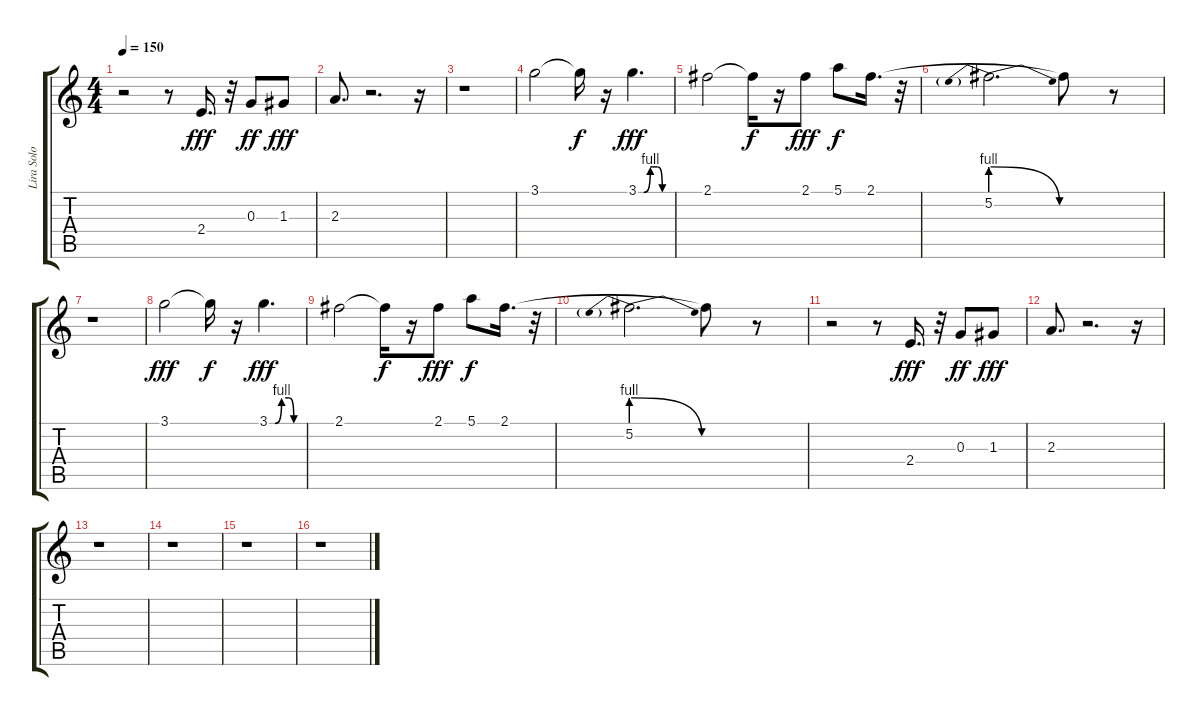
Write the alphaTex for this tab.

\track ("Lira Solo" "Lira Solo") {instrument electricguitarmuted}
\staff {score tabs}
\tuning (E4 B3 G3 D3 A2 E2) {hide}
\ts (4 4)
\tempo 150
\clef g2
\ks c
r.2{dy fff} r.8 2.4.16{d} r.32 0.3.8{dy ff} 1.3.8{dy fff} |
2.3.8{d} r.2{d} r.16 |
r.1 |
3.1.2 3.1{t}.16{dy f} r.16 3.1{be (custom 0 0 10 0 22 4 35 4 44 0 60 0)}.4{d dy fff} |
2.1.2 2.1{t}.16{dy f} r.16 2.1.8{dy fff} 5.1.8{dy f} 2.1.16{d} r.32 |
5.2{be (prebendrelease 0 4 60 0)}.2{d} 2.1{t}.8 r.8 |
r.1 |
3.1.2{dy fff} 3.1{t}.16{dy f} r.16 3.1{be (custom 0 0 10 0 22 4 35 4 44 0 60 0)}.4{d dy fff} |
2.1.2 2.1{t}.16{dy f} r.16 2.1.8{dy fff} 5.1.8{dy f} 2.1.16{d} r.32 |
5.2{be (prebendrelease 0 4 60 0)}.2{d} 2.1{t}.8 r.8 |
r.2 r.8 2.4.16{d dy fff} r.32 0.3.8{dy ff} 1.3.8{dy fff} |
2.3.8{d} r.2{d} r.16 |
r.1 |
r.1 |
r.1 |
r.1
